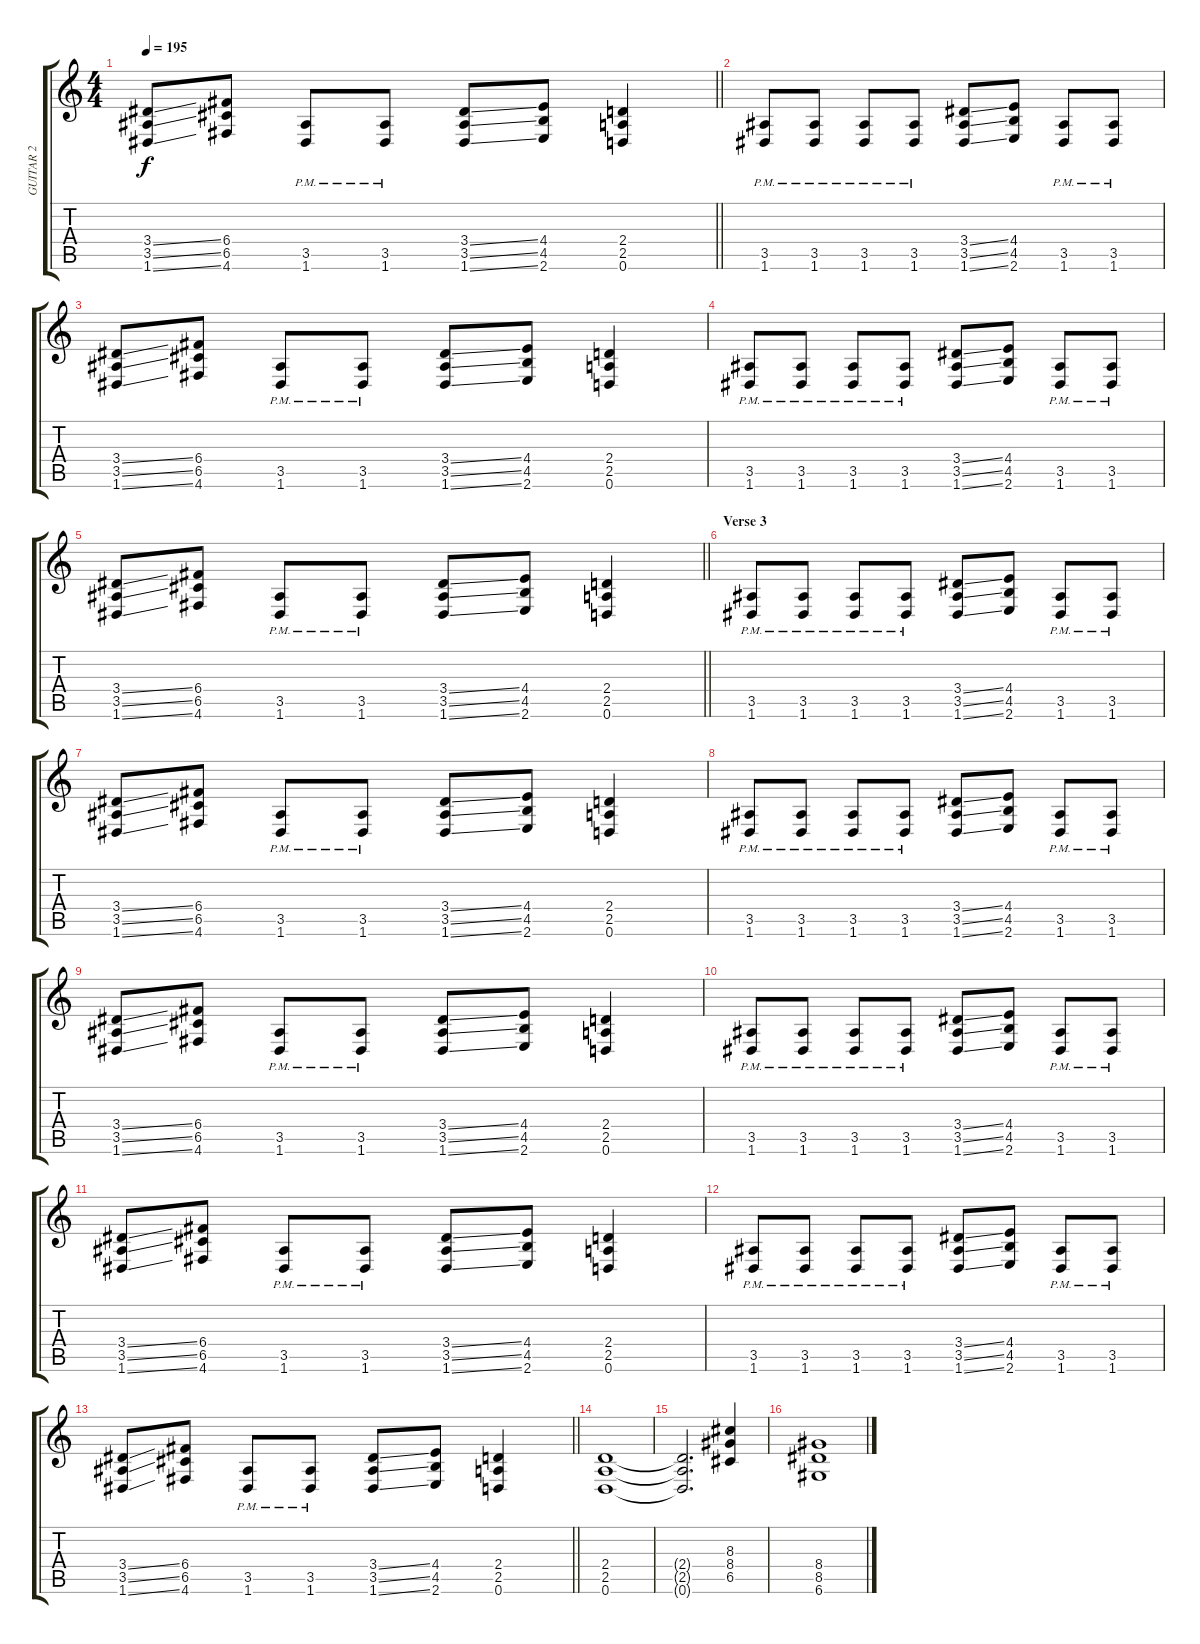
\track ("GUITAR 2" "GUITAR 2") {instrument overdrivenguitar}
\staff {score tabs}
\tuning (D4 A3 F3 C3 G2 D2) {hide}
\ts (4 4)
\tempo 195
\clef g2
\barLineRight lightlight
\ks c
(3.4{ss} 3.5{ss} 1.6{ss}).8{dy f} (6.4 6.5 4.6).8 (3.5{pm} 1.6{pm}).8 (3.5{pm} 1.6{pm}).8 (3.4{ss} 3.5{ss} 1.6{ss}).8 (4.4 4.5 2.6).8 (2.4 2.5 0.6).4 |
(3.5{pm} 1.6{pm}).8 (3.5{pm} 1.6{pm}).8 (3.5{pm} 1.6{pm}).8 (3.5{pm} 1.6{pm}).8 (3.4{ss} 3.5{ss} 1.6{ss}).8 (4.4 4.5 2.6).8 (3.5{pm} 1.6{pm}).8 (3.5{pm} 1.6{pm}).8 |
(3.4{ss} 3.5{ss} 1.6{ss}).8 (6.4 6.5 4.6).8 (3.5{pm} 1.6{pm}).8 (3.5{pm} 1.6{pm}).8 (3.4{ss} 3.5{ss} 1.6{ss}).8 (4.4 4.5 2.6).8 (2.4 2.5 0.6).4 |
(3.5{pm} 1.6{pm}).8 (3.5{pm} 1.6{pm}).8 (3.5{pm} 1.6{pm}).8 (3.5{pm} 1.6{pm}).8 (3.4{ss} 3.5{ss} 1.6{ss}).8 (4.4 4.5 2.6).8 (3.5{pm} 1.6{pm}).8 (3.5{pm} 1.6{pm}).8 |
\barLineRight lightlight
(3.4{ss} 3.5{ss} 1.6{ss}).8 (6.4 6.5 4.6).8 (3.5{pm} 1.6{pm}).8 (3.5{pm} 1.6{pm}).8 (3.4{ss} 3.5{ss} 1.6{ss}).8 (4.4 4.5 2.6).8 (2.4 2.5 0.6).4 |
\section ("" "Verse 3")
(3.5{pm} 1.6{pm}).8 (3.5{pm} 1.6{pm}).8 (3.5{pm} 1.6{pm}).8 (3.5{pm} 1.6{pm}).8 (3.4{ss} 3.5{ss} 1.6{ss}).8 (4.4 4.5 2.6).8 (3.5{pm} 1.6{pm}).8 (3.5{pm} 1.6{pm}).8 |
(3.4{ss} 3.5{ss} 1.6{ss}).8 (6.4 6.5 4.6).8 (3.5{pm} 1.6{pm}).8 (3.5{pm} 1.6{pm}).8 (3.4{ss} 3.5{ss} 1.6{ss}).8 (4.4 4.5 2.6).8 (2.4 2.5 0.6).4 |
(3.5{pm} 1.6{pm}).8 (3.5{pm} 1.6{pm}).8 (3.5{pm} 1.6{pm}).8 (3.5{pm} 1.6{pm}).8 (3.4{ss} 3.5{ss} 1.6{ss}).8 (4.4 4.5 2.6).8 (3.5{pm} 1.6{pm}).8 (3.5{pm} 1.6{pm}).8 |
(3.4{ss} 3.5{ss} 1.6{ss}).8 (6.4 6.5 4.6).8 (3.5{pm} 1.6{pm}).8 (3.5{pm} 1.6{pm}).8 (3.4{ss} 3.5{ss} 1.6{ss}).8 (4.4 4.5 2.6).8 (2.4 2.5 0.6).4 |
(3.5{pm} 1.6{pm}).8 (3.5{pm} 1.6{pm}).8 (3.5{pm} 1.6{pm}).8 (3.5{pm} 1.6{pm}).8 (3.4{ss} 3.5{ss} 1.6{ss}).8 (4.4 4.5 2.6).8 (3.5{pm} 1.6{pm}).8 (3.5{pm} 1.6{pm}).8 |
(3.4{ss} 3.5{ss} 1.6{ss}).8 (6.4 6.5 4.6).8 (3.5{pm} 1.6{pm}).8 (3.5{pm} 1.6{pm}).8 (3.4{ss} 3.5{ss} 1.6{ss}).8 (4.4 4.5 2.6).8 (2.4 2.5 0.6).4 |
(3.5{pm} 1.6{pm}).8 (3.5{pm} 1.6{pm}).8 (3.5{pm} 1.6{pm}).8 (3.5{pm} 1.6{pm}).8 (3.4{ss} 3.5{ss} 1.6{ss}).8 (4.4 4.5 2.6).8 (3.5{pm} 1.6{pm}).8 (3.5{pm} 1.6{pm}).8 |
\barLineRight lightlight
(3.4{ss} 3.5{ss} 1.6{ss}).8 (6.4 6.5 4.6).8 (3.5{pm} 1.6{pm}).8 (3.5{pm} 1.6{pm}).8 (3.4{ss} 3.5{ss} 1.6{ss}).8 (4.4 4.5 2.6).8 (2.4 2.5 0.6).4 |
(2.4 2.5 0.6).1 |
(2.4{t} 2.5{t} 0.6{t}).2{d} (8.3 8.4 6.5).4 |
(8.4 8.5 6.6).1
